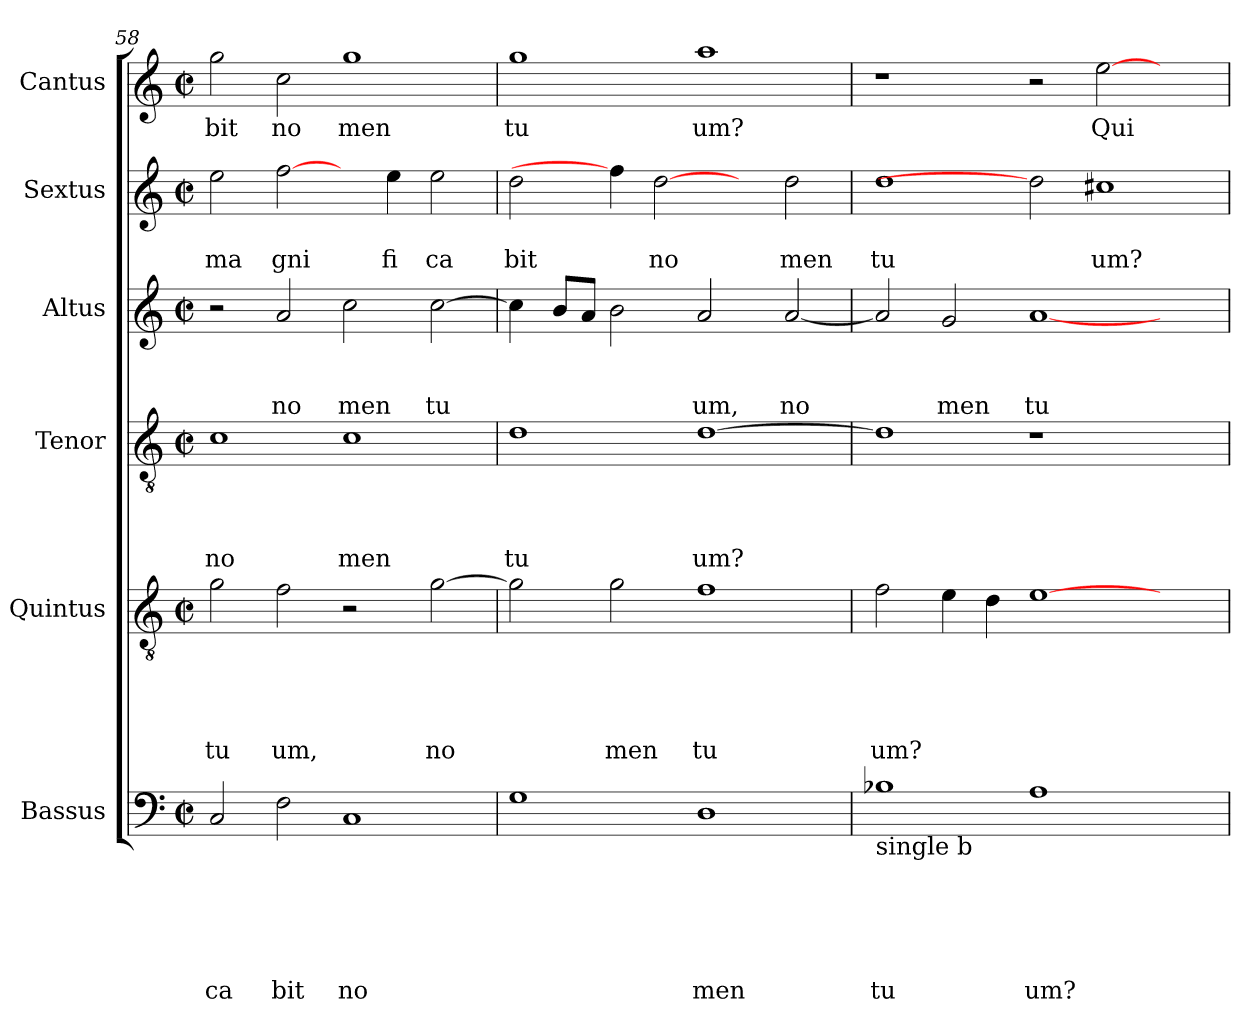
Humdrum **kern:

**kern	**text	**text	**text	**text	**text	**text	**kern	**text	**text	**text	**text	**text	**kern	**text	**text	**text	**text	**kern	**text	**text	**text	**kern	**text	**text	**kern	**text
*part6	*part6	*part6	*part6	*part6	*part6	*part6	*part5	*part5	*part5	*part5	*part5	*part5	*part4	*part4	*part4	*part4	*part4	*part3	*part3	*part3	*part3	*part2	*part2	*part2	*part1	*part1
*staff6	*staff6	*staff6	*staff6	*staff6	*staff6	*staff6	*staff5	*staff5	*staff5	*staff5	*staff5	*staff5	*staff4	*staff4	*staff4	*staff4	*staff4	*staff3	*staff3	*staff3	*staff3	*staff2	*staff2	*staff2	*staff1	*staff1
*I"Bassus	*	*	*	*	*	*	*I"Quintus	*	*	*	*	*	*I"Tenor	*	*	*	*	*I"Altus	*	*	*	*I"Sextus	*	*	*I"Cantus	*
*clefF4	*	*	*	*	*	*	*clefGv2	*	*	*	*	*	*clefGv2	*	*	*	*	*clefG2	*	*	*	*clefG2	*	*	*clefG2	*
*k[]	*	*	*	*	*	*	*k[]	*	*	*	*	*	*k[]	*	*	*	*	*k[]	*	*	*	*k[]	*	*	*k[]	*
*C:	*	*	*	*	*	*	*C:	*	*	*	*	*	*C:	*	*	*	*	*C:	*	*	*	*C:	*	*	*C:	*
*M2/2	*	*	*	*	*	*	*M2/2	*	*	*	*	*	*M2/2	*	*	*	*	*M2/2	*	*	*	*M2/2	*	*	*M2/2	*
*met(c|)	*	*	*	*	*	*	*met(c|)	*	*	*	*	*	*met(c|)	*	*	*	*	*met(c|)	*	*	*	*met(c|)	*	*	*met(c|)	*
=58	=58	=58	=58	=58	=58	=58	=58	=58	=58	=58	=58	=58	=58	=58	=58	=58	=58	=58	=58	=58	=58	=58	=58	=58	=58	=58
!	!	!	!	!	!	!LO:LY:b	!	!	!	!	!	!LO:LY:b	!	!	!	!	!LO:LY:b	!	!	!	!	!	!	!LO:LY:b	!	!LO:LY:b
2C/	.	.	.	.	.	ca	2g\	.	.	.	.	tu	1c	.	.	.	no	2r	.	.	.	2ee\	.	ma	2gg\	bit
!	!	!	!	!	!	!LO:LY:b	!	!	!	!	!	!LO:LY:b	!	!	!	!	!	!	!	!	!LO:LY:b	!	!	!LO:LY:b	!	!LO:LY:b
2F\	.	.	.	.	.	bit	2f\	.	.	.	.	um,	.	.	.	.	.	2a/	.	.	no	[2ff\	.	gni	2cc\	no
!	!	!	!	!	!	!LO:LY:b	!	!	!	!	!	!	!	!	!	!	!LO:LY:b	!	!	!	!LO:LY:b	!	!	!	!	!LO:LY:b
1C	.	.	.	.	.	no	2r	.	.	.	.	.	1c	.	.	.	men	2cc\	.	.	men	4ryy	.	.	1gg	men
!	!	!	!	!	!	!	!	!	!	!	!	!	!	!	!	!	!	!	!	!	!	!	!	!LO:LY:b	!	!
.	.	.	.	.	.	.	.	.	.	.	.	.	.	.	.	.	.	.	.	.	.	4ee\	.	fi	.	.
!	!	!	!	!	!	!	!	!	!	!	!	!LO:LY:b	!	!	!	!	!	!	!	!	!LO:LY:b	!	!	!LO:LY:b	!	!
.	.	.	.	.	.	.	[>2g\	.	.	.	.	no	.	.	.	.	.	[>2cc\	.	.	tu	2ee\	.	ca	.	.
=59	=59	=59	=59	=59	=59	=59	=59	=59	=59	=59	=59	=59	=59	=59	=59	=59	=59	=59	=59	=59	=59	=59	=59	=59	=59	=59
!	!	!	!	!	!	!	!	!	!	!	!	!	!	!	!	!	!LO:LY:b	!	!	!	!	!	!	!LO:LY:b	!	!LO:LY:b
1G	.	.	.	.	.	.	2g\]	.	.	.	.	.	1d	.	.	.	tu	4cc\]	.	.	.	2dd\	.	bit	1gg	tu
.	.	.	.	.	.	.	.	.	.	.	.	.	.	.	.	.	.	8b/L	.	.	.	.	.	.	.	.
.	.	.	.	.	.	.	.	.	.	.	.	.	.	.	.	.	.	8a/J	.	.	.	.	.	.	.	.
!	!	!	!	!	!	!	!	!	!	!	!	!LO:LY:b	!	!	!	!	!	!	!	!	!	!	!	!	!	!
.	.	.	.	.	.	.	2g\	.	.	.	.	men	.	.	.	.	.	2b\	.	.	.	4ff\]	.	.	.	.
!	!	!	!	!	!	!	!	!	!	!	!	!	!	!	!	!	!	!	!	!	!	!	!	!LO:LY:b	!	!
.	.	.	.	.	.	.	.	.	.	.	.	.	.	.	.	.	.	.	.	.	.	[2dd	.	no	.	.
!	!	!	!	!	!	!LO:LY:b	!	!	!	!	!	!LO:LY:b	!	!	!	!	!LO:LY:b	!	!	!	!LO:LY:b	!	!	!	!	!LO:LY:b
1D	.	.	.	.	.	men	1f	.	.	.	.	tu	[>1d	.	.	.	um?	2a/	.	.	um,	.	.	.	1aa	um?
.	.	.	.	.	.	.	.	.	.	.	.	.	.	.	.	.	.	.	.	.	.	4ryy	.	.	.	.
!	!	!	!	!	!	!	!	!	!	!	!	!	!	!	!	!	!	!	!	!	!LO:LY:b	!	!	!LO:LY:b	!	!
.	.	.	.	.	.	.	.	.	.	.	.	.	.	.	.	.	.	[<2a/	.	.	no	2dd\	.	men	.	.
=60	=60	=60	=60	=60	=60	=60	=60	=60	=60	=60	=60	=60	=60	=60	=60	=60	=60	=60	=60	=60	=60	=60	=60	=60	=60	=60
!LO:TX:b:t=single b	!	!	!	!	!	!	!	!	!	!	!	!	!	!	!	!	!	!	!	!	!	!	!	!	!	!
!	!	!	!	!	!	!LO:LY:b	!	!	!	!	!	!LO:LY:b	!	!	!	!	!	!	!	!	!	!	!	!LO:LY:b	!	!
1B-	.	.	.	.	.	tu	2f\	.	.	.	.	um?	1d]	.	.	.	.	2a/]	.	.	.	1dd	.	tu	1r	.
!	!	!	!	!	!	!	!	!	!	!	!	!	!	!	!	!	!	!	!	!	!LO:LY:b	!	!	!	!	!
.	.	.	.	.	.	.	4e\	.	.	.	.	.	.	.	.	.	.	2g/	.	.	men	.	.	.	.	.
.	.	.	.	.	.	.	4d\	.	.	.	.	.	.	.	.	.	.	.	.	.	.	.	.	.	.	.
!	!	!	!	!	!	!LO:LY:b	!	!	!	!	!	!	!	!	!	!	!	!	!	!	!LO:LY:b	!	!	!	!	!
1A	.	.	.	.	.	um?	[<1e	.	.	.	.	.	1r	.	.	.	.	[<1a	.	.	tu	2dd]	.	.	2r	.
!	!	!	!	!	!	!	!	!	!	!	!	!	!	!	!	!	!	!	!	!	!	!	!	!LO:LY:b	!	!LO:LY:b
.	.	.	.	.	.	.	.	.	.	.	.	.	.	.	.	.	.	.	.	.	.	1cc#X	.	um?	[<2ee\	Qui
2ryy	.	.	.	.	.	.	2ryy	.	.	.	.	.	2ryy	.	.	.	.	2ryy	.	.	.	.	.	.	2ryy	.
=	=	=	=	=	=	=	=	=	=	=	=	=	=	=	=	=	=	=	=	=	=	=	=	=	=	=
*-	*-	*-	*-	*-	*-	*-	*-	*-	*-	*-	*-	*-	*-	*-	*-	*-	*-	*-	*-	*-	*-	*-	*-	*-	*-	*-
